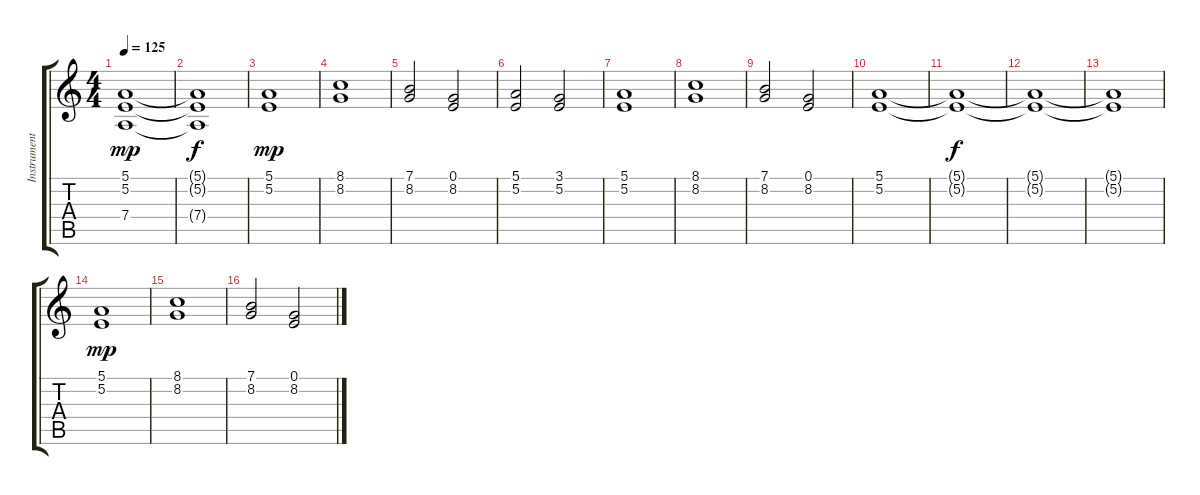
\track ("Instrument 4" "Instrument") {instrument harmonica}
\staff {score tabs}
\tuning (E4 B3 G3 D3 A2 E2) {hide}
\ts (4 4)
\tempo 125
\clef g2
\ks c
(5.1 5.2 7.4).1{dy mp} |
(5.1{t} 5.2{t} 7.4{t}).1{dy f} |
(5.1 5.2).1{dy mp} |
(8.1 8.2).1 |
(7.1 8.2).2 (0.1 8.2).2 |
(5.1 5.2).2 (3.1 5.2).2 |
(5.1 5.2).1 |
(8.1 8.2).1 |
(7.1 8.2).2 (0.1 8.2).2 |
(5.1 5.2).1 |
(5.1{t} 5.2{t}).1{dy f} |
(5.1{t} 5.2{t}).1 |
(5.1{t} 5.2{t}).1 |
(5.1 5.2).1{dy mp} |
(8.1 8.2).1 |
(7.1 8.2).2 (0.1 8.2).2
